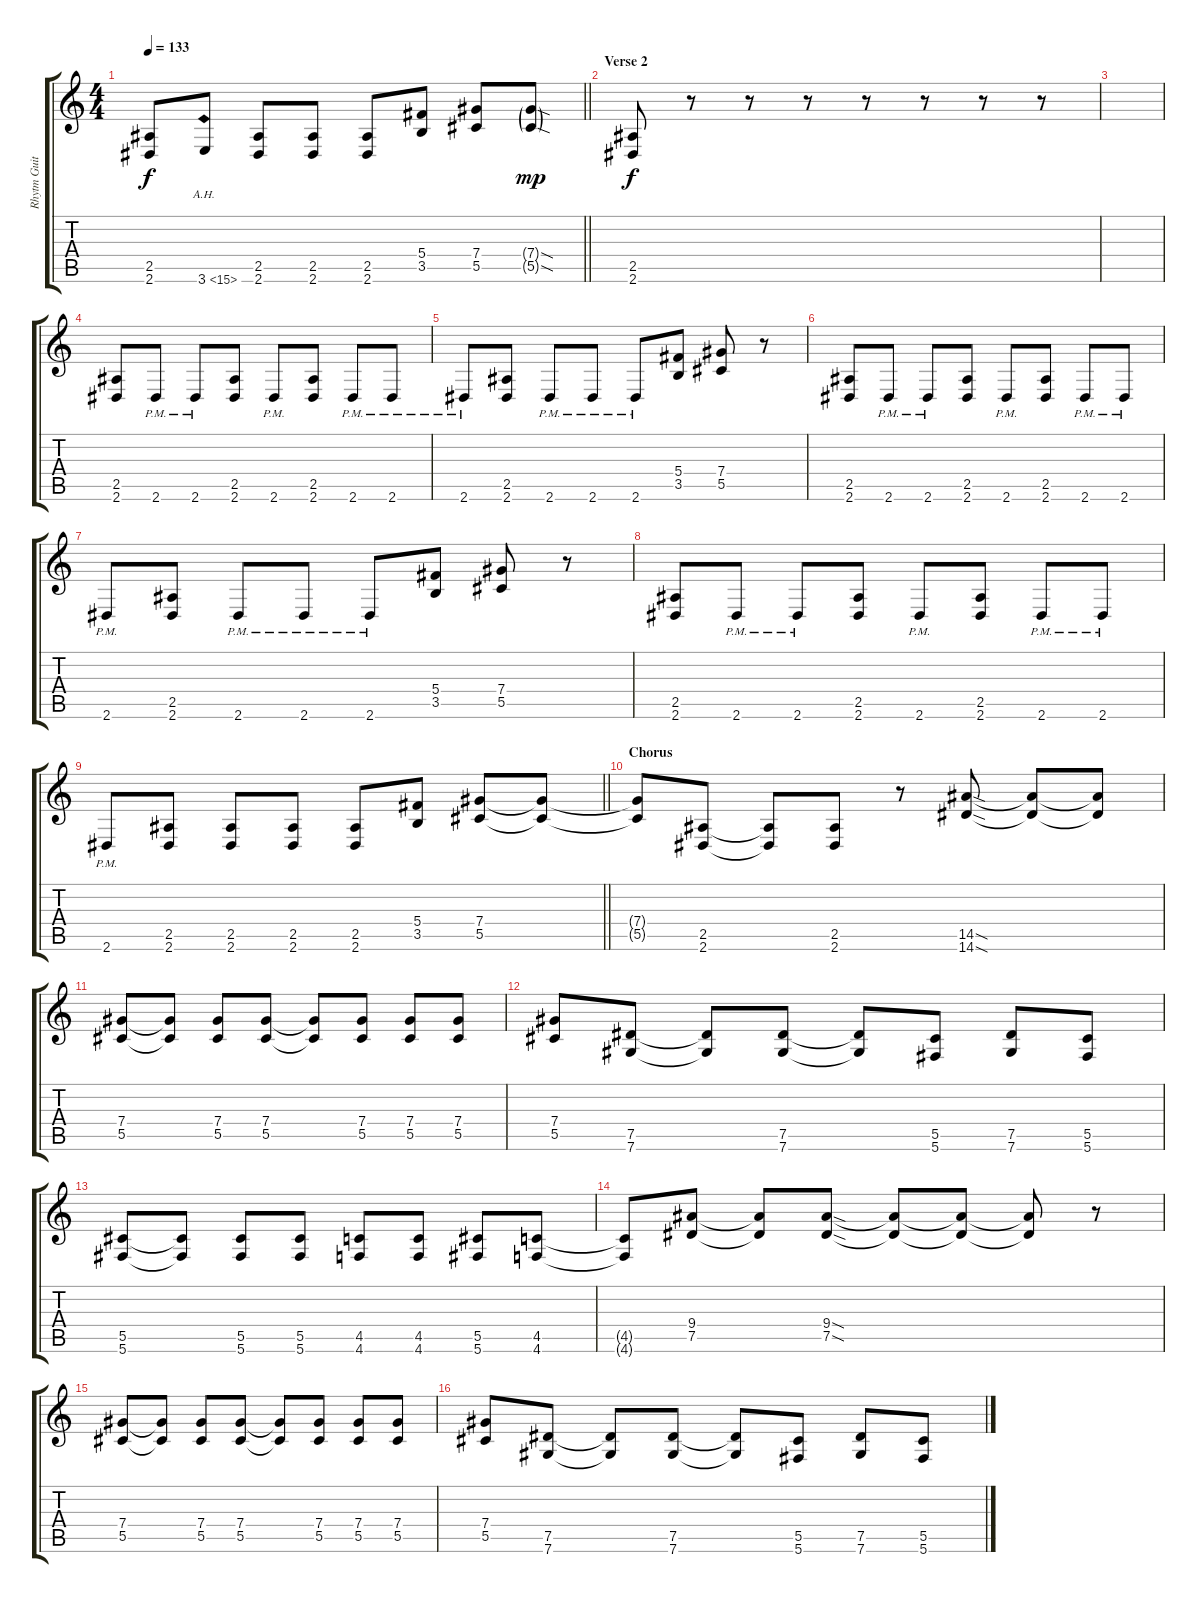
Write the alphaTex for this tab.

\track ("Rhytm Guitar [L]" "Rhytm Guit") {instrument distortionguitar}
\staff {score tabs}
\tuning (Eb4 Bb3 Gb3 Db3 Ab2 Db2) {hide}
\ts (4 4)
\tempo 133
\clef g2
\barLineRight lightlight
\ks c
(2.5 2.6).8{dy f} 3.6{ah 12}.8 (2.5 2.6).8 (2.5 2.6).8 (2.5 2.6).8 (5.4 3.5).8 (7.4 5.5).8 (7.4{sod g} 5.5{sod g}).8{dy mp} |
\section ("" "Verse 2")
(2.5 2.6).8{dy f} r.8 r.8 r.8 r.8 r.8 r.8 r.8 |
|
(2.5 2.6).8 2.6{pm}.8 2.6{pm}.8 (2.5 2.6).8 2.6{pm}.8 (2.5 2.6).8 2.6{pm}.8 2.6{pm}.8 |
2.6{pm}.8 (2.5 2.6).8 2.6{pm}.8 2.6{pm}.8 2.6{pm}.8 (5.4 3.5).8 (7.4 5.5).8 r.8 |
(2.5 2.6).8 2.6{pm}.8 2.6{pm}.8 (2.5 2.6).8 2.6{pm}.8 (2.5 2.6).8 2.6{pm}.8 2.6{pm}.8 |
2.6{pm}.8 (2.5 2.6).8 2.6{pm}.8 2.6{pm}.8 2.6{pm}.8 (5.4 3.5).8 (7.4 5.5).8 r.8 |
(2.5 2.6).8 2.6{pm}.8 2.6{pm}.8 (2.5 2.6).8 2.6{pm}.8 (2.5 2.6).8 2.6{pm}.8 2.6{pm}.8 |
\barLineRight lightlight
2.6{pm}.8 (2.5 2.6).8 (2.5 2.6).8 (2.5 2.6).8 (2.5 2.6).8 (5.4 3.5).8 (7.4 5.5).8 (7.4{t} 5.5{t}).8 |
\section ("" "Chorus")
(7.4{t} 5.5{t}).8 (2.5 2.6).8 (2.5{t} 2.6{t}).8 (2.5 2.6).8 r.8 (14.5{sod} 14.6{sod}).8 (14.5{t} 14.6{t}).8 (14.5{t} 14.6{t}).8 |
(7.4 5.5).8 (7.4{t} 5.5{t}).8 (7.4 5.5).8 (7.4 5.5).8 (7.4{t} 5.5{t}).8 (7.4 5.5).8 (7.4 5.5).8 (7.4 5.5).8 |
(7.4 5.5).8 (7.5 7.6).8 (7.5{t} 7.6{t}).8 (7.5 7.6).8 (7.5{t} 7.6{t}).8 (5.5 5.6).8 (7.5 7.6).8 (5.5 5.6).8 |
(5.5 5.6).8 (5.5{t} 5.6{t}).8 (5.5 5.6).8 (5.5 5.6).8 (4.5 4.6).8 (4.5 4.6).8 (5.5 5.6).8 (4.5 4.6).8 |
(4.5{t} 4.6{t}).8 (9.4 7.5).8 (9.4{t} 7.5{t}).8 (9.4{sod} 7.5{sod}).8 (9.4{t} 7.5{t}).8 (9.4{t} 7.5{t}).8 (9.4{t} 7.5{t}).8 r.8 |
(7.4 5.5).8 (7.4{t} 5.5{t}).8 (7.4 5.5).8 (7.4 5.5).8 (7.4{t} 5.5{t}).8 (7.4 5.5).8 (7.4 5.5).8 (7.4 5.5).8 |
(7.4 5.5).8 (7.5 7.6).8 (7.5{t} 7.6{t}).8 (7.5 7.6).8 (7.5{t} 7.6{t}).8 (5.5 5.6).8 (7.5 7.6).8 (5.5 5.6).8
